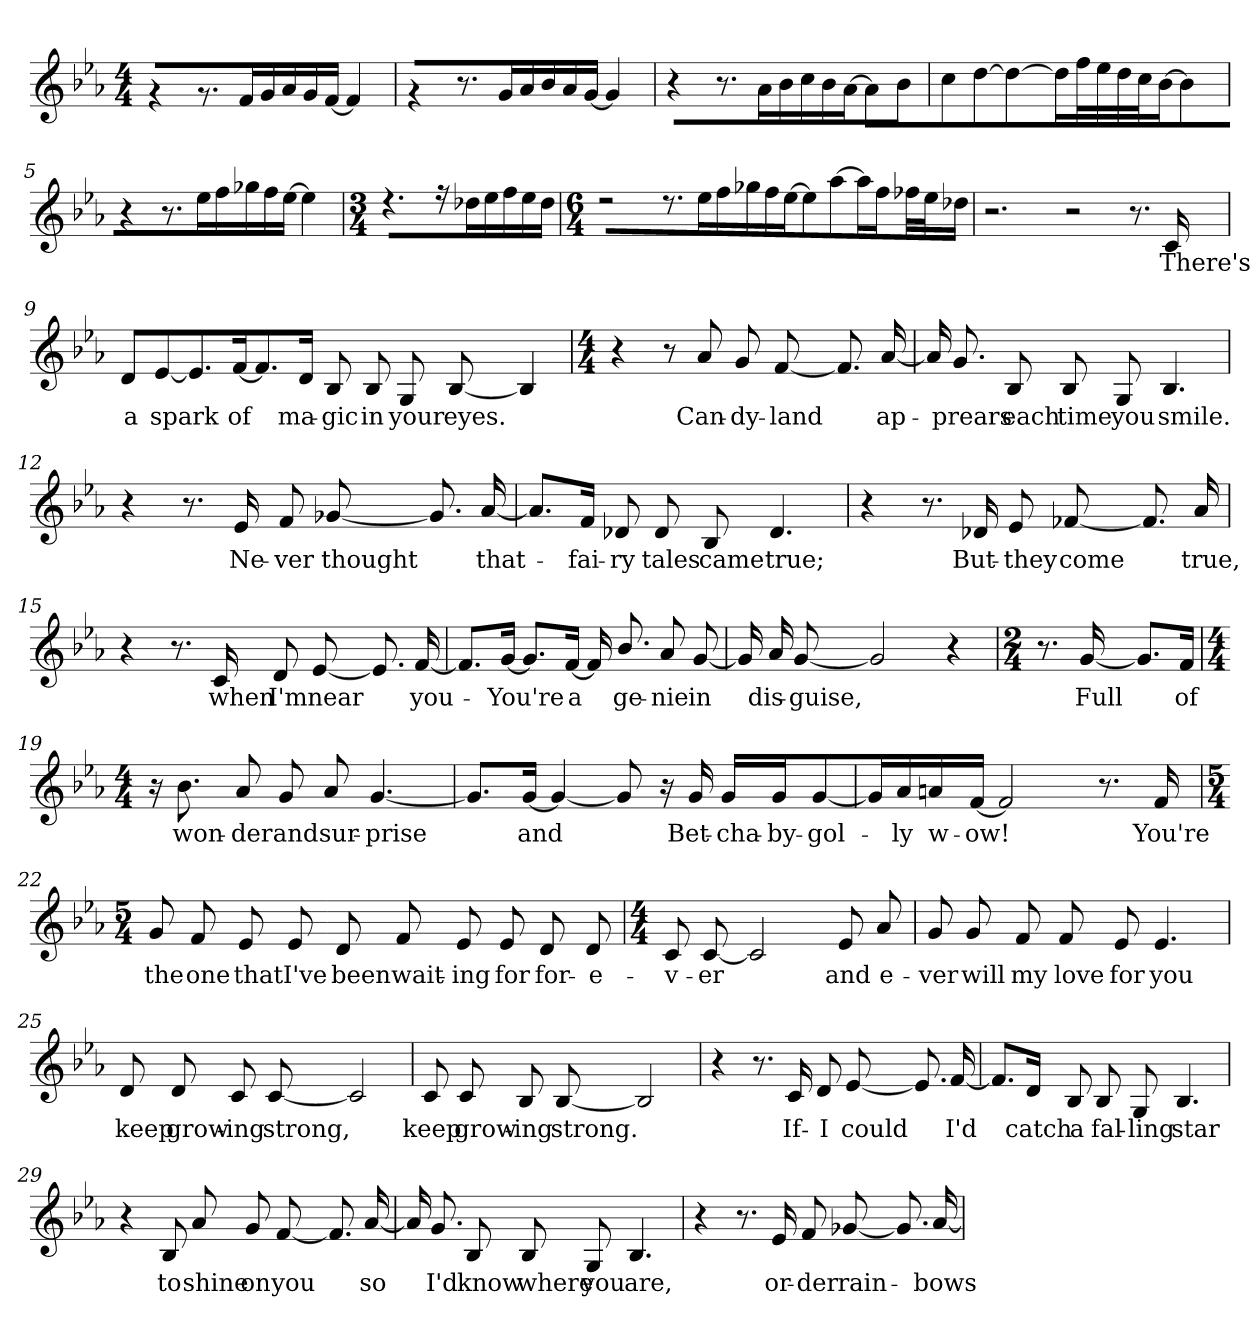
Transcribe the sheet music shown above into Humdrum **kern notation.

**kern	**text
*part1	*part1
*staff1	*staff1
*clefG2	*
*k[b-e-a-]	*
*M4/4	*
=1	=1
4r	.
8.r	.
16f/	.
16g/LL	.
16a-/J	.
16g/J	.
[<16f/J	.
4f/]	.
=2	=2
4r	.
8.r	.
16g/	.
16a-/LL	.
16b-/J	.
16a-/J	.
[<16g/J	.
4g/]	.
=3	=3
4r	.
8.r	.
16a-/	.
16b-\LL	.
16cc\J	.
16b-\J	.
[<16a-\J	.
8a-/L]	.
8b-/	.
!!LO:LB:g=z
=4	=4
8cc\L	.
[>8dd\	.
4dd\_	.
16dd\LL]	.
32ff\JL	.
32ee-\JJ	.
32dd\LL	.
32cc\JJ	.
[>16b-\J	.
4b-\]	.
=5	=5
4r	.
8.r	.
16ee-\	.
16ff\LL	.
16gg-X\J	.
16ff\J	.
[>16ee-\J	.
4ee-\]	.
=6	=6
*M3/4	*
4.r	.
16r	.
16dd-X\	.
16ee-\LL	.
16ff\J	.
16ee-\J	.
16dd-\J	.
!!LO:LB:g=z
=7	=7
*M6/4	*
2r	.
8.r	.
16ee-\	.
16ff\LL	.
16gg-X\J	.
16ff\J	.
[>16ee-\J	.
8ee-\]	.
[>8aa-\	.
16aa-\L]	.
16ff\J	.
32ff-X\LL	.
32ee-\JJ	.
16dd-X\J	.
=8	=8
2.r	.
2r	.
8.r	.
16c/	There's
!!LO:LB:g=z
=9	=9
8d/L	a
[<8e-/	spark
8.e-/]	.
[<16f/J	of
8.f/]	.
16d/J	ma-
8B-/L	gic
8B-/	in
8G/	your
[<8B-/	eyes.
4B-/]	.
=10	=10
*M4/4	*
4r	.
8r	.
8a-/	Can-
8g/L	dy-
[<8f/	land
8.f/L]	.
[<16a-/J	ap-
!!LO:LB:g=z
=11	=11
16a-/LL]	.
8.g/	prears
8B-/L	each
8B-/	time
8G/	you
4.B-/	smile.
=12	=12
4r	.
8.r	.
16e-/	Ne-
8f/L	ver
[<8g-X/	thought
8.g-/L]	.
[<16a-/J	that-
!!LO:LB:g=z
=13	=13
8.a-/L]	.
16f/J	fai-
8d-X/L	ry
8d-/	tales
8B-/	came
4.d-/	true;
=14	=14
4r	.
8.r	.
16d-X/	But-
8e-/L	they
[<8f-X/	come
8.f-/L]	.
16a-/J	true,
=15	=15
4r	.
8.r	.
16c/	when
8d/L	I'm
[<8e-/	near
8.e-/L]	.
[<16f/J	you-
!!LO:LB:g=z
=16	=16
8.f/L]	.
[<16g/J	You're
8.g/L]	.
[<16f/J	a
16f/LL]	.
8.b-/	ge-
8a-/L	nie
[<8g/	in
=17	=17
16g/LL]	.
16a-/J	dis-
[<8g/	guise,
2g/]	.
4r	.
=18	=18
*M2/4	*
8.r	.
[<16g/	Full
8.g/L]	.
16f/J	of
!!LO:LB:g=z
=19	=19
*M4/4	*
16r	.
8.b-\	won-
8a-/L	der
8g/	and
8a-/	sur-
[<4.g/	prise
=20	=20
8.g/L]	.
[<16g/J	and
4g/_	.
8g/]	.
16r	.
16g/	Bet-
16g/LL	cha-
16g/J	by-
[<8g/	gol-
=21	=21
16g/LL]	.
16a-/J	ly
16an/J	w-
[<16f/J	ow!
2f/]	.
8.r	.
16f/	You're
!!LO:LB:g=z
=22	=22
*M5/4	*
8g/L	the
8f/	one
8e-/	that
8e-/	I've
8d/	been
8f/	wait-
8e-/L	ing
8e-/	for
8d/	for-
8d/	e-
=23	=23
*M4/4	*
8c/L	v-
[<8c/	er
2c/]	.
8e-/L	and
8a-/	e-
!!LO:PB:g=z
=24	=24
8g/L	ver
8g/	will
8f/L	my
8f/	love
8e-/	for
4.e-/	you
=25	=25
8d/L	keep
8d/	grow-
8c/L	ing
[<8c/	strong,
2c/]	.
=26	=26
8c/L	keep
8c/	grow-
8B-/L	ing
[<8B-/	strong.
2B-/]	.
!!LO:LB:g=z
=27	=27
4r	.
8.r	.
16c/	If-
8d/L	I
[<8e-/	could
8.e-/L]	.
[<16f/J	I'd
=28	=28
8.f/L]	.
16d/J	catch
8B-/L	a
8B-/	fal-
8G/	ling
4.B-/	star
=29	=29
4r	.
8B-/L	to
8a-/	shine
8g/L	on
[<8f/	you
8.f/L]	.
[<16a-/J	so
!!LO:LB:g=z
=30	=30
16a-/LL]	.
8.g/	I'd
8B-/L	know
8B-/	where
8G/	you
4.B-/	are,
=31	=31
4r	.
8.r	.
16e-/	or-
8f/L	der
[<8g-X/	rain-
8.g-/L]	.
[<16a-/J	bows
=	=
*-	*-
